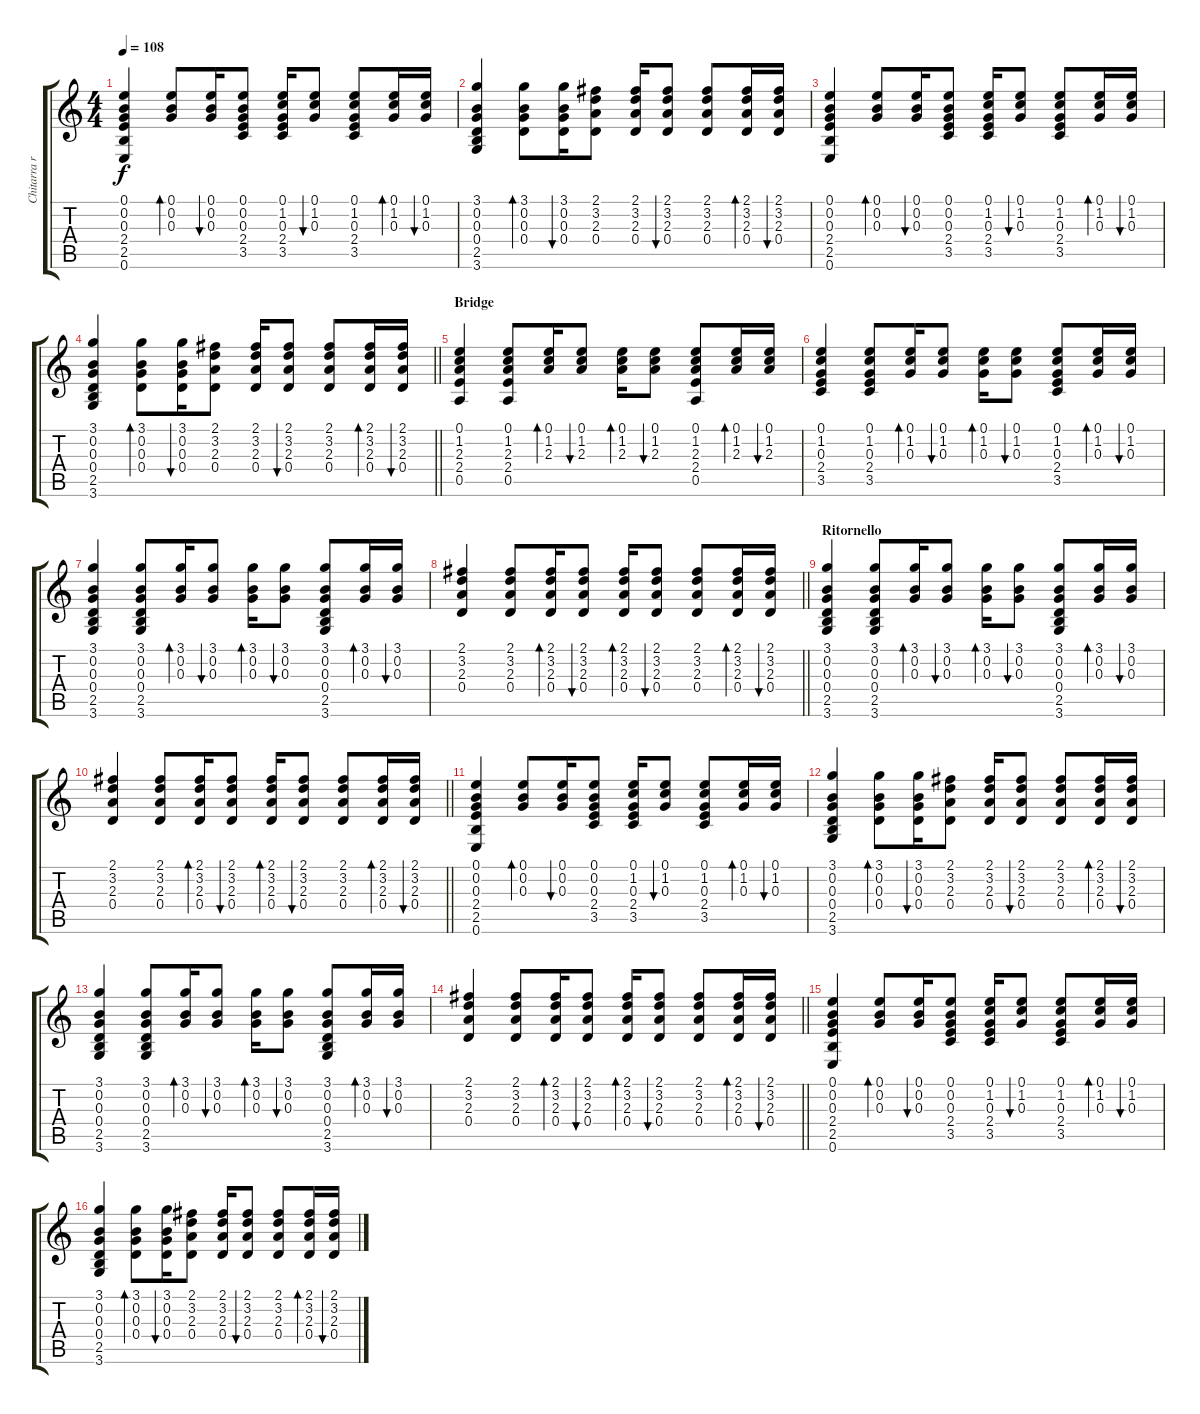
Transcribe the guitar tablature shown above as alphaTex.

\track ("Chitarra ritmica" "Chitarra r") {instrument acousticguitarsteel}
\staff {score tabs}
\tuning (E4 B3 G3 D3 A2 E2) {hide}
\ts (4 4)
\tempo 108
\clef g2
\ks c
(0.1 0.2 0.3 2.4 2.5 0.6).4{dy f} (0.1 0.2 0.3).8{bd 60} (0.1 0.2 0.3).16{bu 60} (0.1 0.2 0.3 2.4 3.5).8 (0.1 1.2 0.3 2.4 3.5).16 (0.1 1.2 0.3).8{bu 60} (0.1 1.2 0.3 2.4 3.5).8 (0.1 1.2 0.3).16{bd 60} (0.1 1.2 0.3).16{bu 60} |
(3.1 0.2 0.3 0.4 2.5 3.6).4 (3.1 0.2 0.3 0.4).8{bd 60} (3.1 0.2 0.3 0.4).16{bu 60} (2.1 3.2 2.3 0.4).8 (2.1 3.2 2.3 0.4).16 (2.1 3.2 2.3 0.4).8{bu 60} (2.1 3.2 2.3 0.4).8 (2.1 3.2 2.3 0.4).16{bd 60} (2.1 3.2 2.3 0.4).16{bu 60} |
(0.1 0.2 0.3 2.4 2.5 0.6).4 (0.1 0.2 0.3).8{bd 60} (0.1 0.2 0.3).16{bu 60} (0.1 0.2 0.3 2.4 3.5).8 (0.1 1.2 0.3 2.4 3.5).16 (0.1 1.2 0.3).8{bu 60} (0.1 1.2 0.3 2.4 3.5).8 (0.1 1.2 0.3).16{bd 60} (0.1 1.2 0.3).16{bu 60} |
\barLineRight lightlight
(3.1 0.2 0.3 0.4 2.5 3.6).4 (3.1 0.2 0.3 0.4).8{bd 60} (3.1 0.2 0.3 0.4).16{bu 60} (2.1 3.2 2.3 0.4).8 (2.1 3.2 2.3 0.4).16 (2.1 3.2 2.3 0.4).8{bu 60} (2.1 3.2 2.3 0.4).8 (2.1 3.2 2.3 0.4).16{bd 60} (2.1 3.2 2.3 0.4).16{bu 60} |
\section ("" "Bridge")
(0.1 1.2 2.3 2.4 0.5).4 (0.1 1.2 2.3 2.4 0.5).8 (0.1 1.2 2.3).16{bd 60} (0.1 1.2 2.3).8{bu 60} (0.1 1.2 2.3).16{bd 60} (0.1 1.2 2.3).8{bu 60} (0.1 1.2 2.3 2.4 0.5).8 (0.1 1.2 2.3).16{bd 60} (0.1 1.2 2.3).16{bu 60} |
(0.1 1.2 0.3 2.4 3.5).4 (0.1 1.2 0.3 2.4 3.5).8 (0.1 1.2 0.3).16{bd 60} (0.1 1.2 0.3).8{bu 60} (0.1 1.2 0.3).16{bd 60} (0.1 1.2 0.3).8{bu 60} (0.1 1.2 0.3 2.4 3.5).8 (0.1 1.2 0.3).16{bd 60} (0.1 1.2 0.3).16{bu 60} |
(3.1 0.2 0.3 0.4 2.5 3.6).4 (3.1 0.2 0.3 0.4 2.5 3.6).8 (3.1 0.2 0.3).16{bd 60} (3.1 0.2 0.3).8{bu 60} (3.1 0.2 0.3).16{bd 60} (3.1 0.2 0.3).8{bu 60} (3.1 0.2 0.3 0.4 2.5 3.6).8 (3.1 0.2 0.3).16{bd 60} (3.1 0.2 0.3).16{bu 60} |
\barLineRight lightlight
(2.1 3.2 2.3 0.4).4 (2.1 3.2 2.3 0.4).8 (2.1 3.2 2.3 0.4).16{bd 60} (2.1 3.2 2.3 0.4).8{bu 60} (2.1 3.2 2.3 0.4).16{bd 60} (2.1 3.2 2.3 0.4).8{bu 60} (2.1 3.2 2.3 0.4).8 (2.1 3.2 2.3 0.4).16{bd 60} (2.1 3.2 2.3 0.4).16{bu 60} |
\section ("" "Ritornello")
(3.1 0.2 0.3 0.4 2.5 3.6).4 (3.1 0.2 0.3 0.4 2.5 3.6).8 (3.1 0.2 0.3).16{bd 60} (3.1 0.2 0.3).8{bu 60} (3.1 0.2 0.3).16{bd 60} (3.1 0.2 0.3).8{bu 60} (3.1 0.2 0.3 0.4 2.5 3.6).8 (3.1 0.2 0.3).16{bd 60} (3.1 0.2 0.3).16{bu 60} |
\barLineRight lightlight
(2.1 3.2 2.3 0.4).4 (2.1 3.2 2.3 0.4).8 (2.1 3.2 2.3 0.4).16{bd 60} (2.1 3.2 2.3 0.4).8{bu 60} (2.1 3.2 2.3 0.4).16{bd 60} (2.1 3.2 2.3 0.4).8{bu 60} (2.1 3.2 2.3 0.4).8 (2.1 3.2 2.3 0.4).16{bd 60} (2.1 3.2 2.3 0.4).16{bu 60} |
(0.1 0.2 0.3 2.4 2.5 0.6).4 (0.1 0.2 0.3).8{bd 60} (0.1 0.2 0.3).16{bu 60} (0.1 0.2 0.3 2.4 3.5).8 (0.1 1.2 0.3 2.4 3.5).16 (0.1 1.2 0.3).8{bu 60} (0.1 1.2 0.3 2.4 3.5).8 (0.1 1.2 0.3).16{bd 60} (0.1 1.2 0.3).16{bu 60} |
(3.1 0.2 0.3 0.4 2.5 3.6).4 (3.1 0.2 0.3 0.4).8{bd 60} (3.1 0.2 0.3 0.4).16{bu 60} (2.1 3.2 2.3 0.4).8 (2.1 3.2 2.3 0.4).16 (2.1 3.2 2.3 0.4).8{bu 60} (2.1 3.2 2.3 0.4).8 (2.1 3.2 2.3 0.4).16{bd 60} (2.1 3.2 2.3 0.4).16{bu 60} |
(3.1 0.2 0.3 0.4 2.5 3.6).4 (3.1 0.2 0.3 0.4 2.5 3.6).8 (3.1 0.2 0.3).16{bd 60} (3.1 0.2 0.3).8{bu 60} (3.1 0.2 0.3).16{bd 60} (3.1 0.2 0.3).8{bu 60} (3.1 0.2 0.3 0.4 2.5 3.6).8 (3.1 0.2 0.3).16{bd 60} (3.1 0.2 0.3).16{bu 60} |
\barLineRight lightlight
(2.1 3.2 2.3 0.4).4 (2.1 3.2 2.3 0.4).8 (2.1 3.2 2.3 0.4).16{bd 60} (2.1 3.2 2.3 0.4).8{bu 60} (2.1 3.2 2.3 0.4).16{bd 60} (2.1 3.2 2.3 0.4).8{bu 60} (2.1 3.2 2.3 0.4).8 (2.1 3.2 2.3 0.4).16{bd 60} (2.1 3.2 2.3 0.4).16{bu 60} |
(0.1 0.2 0.3 2.4 2.5 0.6).4 (0.1 0.2 0.3).8{bd 60} (0.1 0.2 0.3).16{bu 60} (0.1 0.2 0.3 2.4 3.5).8 (0.1 1.2 0.3 2.4 3.5).16 (0.1 1.2 0.3).8{bu 60} (0.1 1.2 0.3 2.4 3.5).8 (0.1 1.2 0.3).16{bd 60} (0.1 1.2 0.3).16{bu 60} |
(3.1 0.2 0.3 0.4 2.5 3.6).4 (3.1 0.2 0.3 0.4).8{bd 60} (3.1 0.2 0.3 0.4).16{bu 60} (2.1 3.2 2.3 0.4).8 (2.1 3.2 2.3 0.4).16 (2.1 3.2 2.3 0.4).8{bu 60} (2.1 3.2 2.3 0.4).8 (2.1 3.2 2.3 0.4).16{bd 60} (2.1 3.2 2.3 0.4).16{bu 60}
